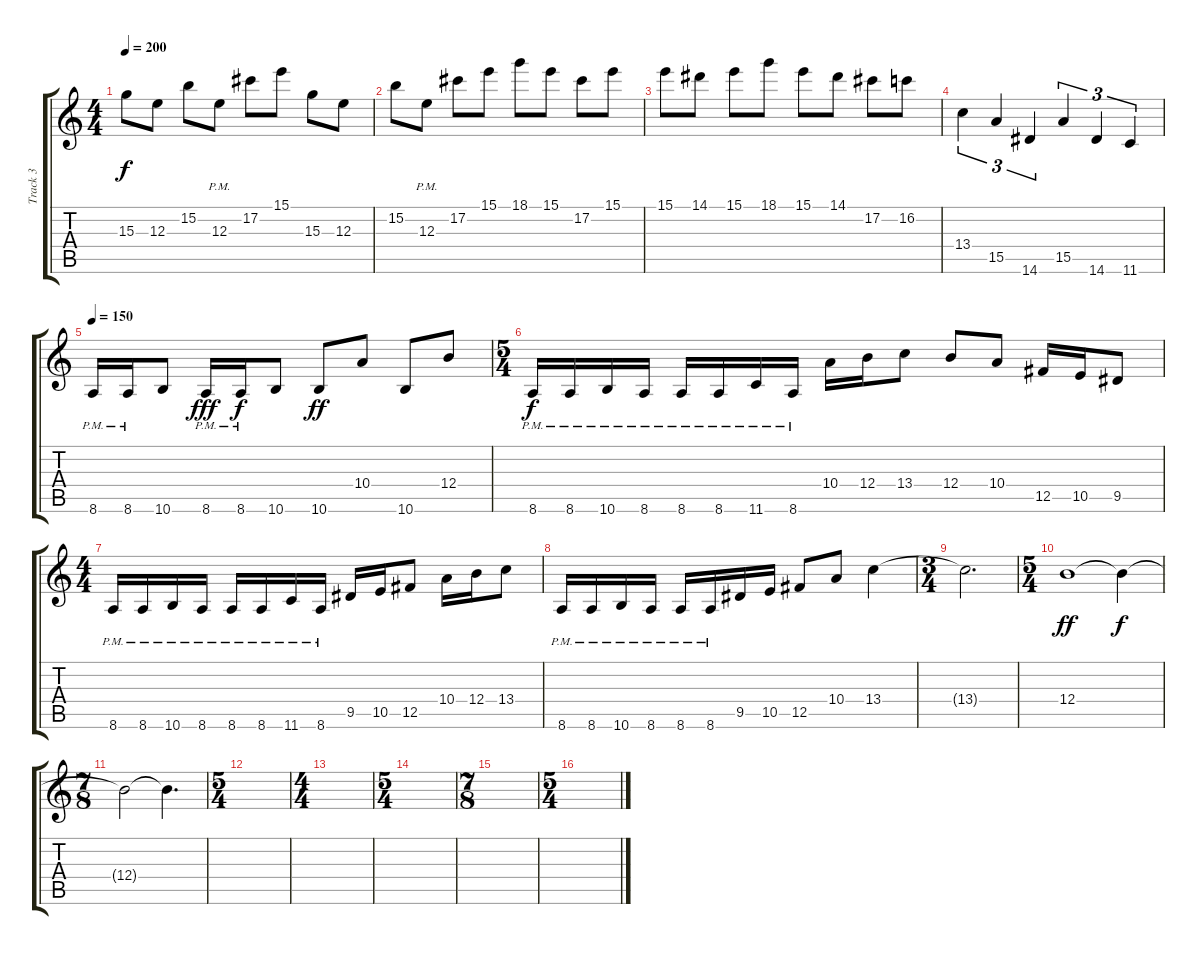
\track ("Track 3" "Track 3") {instrument distortionguitar}
\staff {score tabs}
\tuning (Db4 Ab3 E3 B2 Gb2 Db2) {hide}
\ts (4 4)
\tempo 200
\clef g2
\ks c
15.3.8{dy f} 12.3.8 15.2.8 12.3{pm}.8 17.2.8 15.1.8 15.3.8 12.3.8 |
15.2.8 12.3{pm}.8 17.2.8 15.1.8 18.1.8 15.1.8 17.2.8 15.1.8 |
15.1.8 14.1.8 15.1.8 18.1.8 15.1.8 14.1.8 17.2.8 16.2.8 |
13.4.4{tu (3 2)} 15.5.4{tu (3 2)} 14.6.4{tu (3 2)} 15.5.4{tu (3 2)} 14.6.4{tu (3 2)} 11.6.4{tu (3 2)} |
\tempo 150
8.6{pm}.16 8.6{pm}.16 10.6.8 8.6{pm}.16{dy fff} 8.6{pm}.16{dy f} 10.6.8 10.6.8{dy ff} 10.4.8 10.6.8 12.4.8 |
\ts (5 4)
8.6{pm}.16{dy f} 8.6{pm}.16 10.6{pm}.16 8.6{pm}.16 8.6{pm}.16 8.6{pm}.16 11.6{pm}.16 8.6{pm}.16 10.4.16 12.4.16 13.4.8 12.4.8 10.4.8 12.5.16 10.5.16 9.5.8 |
\ts (4 4)
8.6{pm}.16 8.6{pm}.16 10.6{pm}.16 8.6{pm}.16 8.6{pm}.16 8.6{pm}.16 11.6{pm}.16 8.6{pm}.16 9.5.16 10.5.16 12.5.8 10.4.16 12.4.16 13.4.8 |
8.6{pm}.16 8.6{pm}.16 10.6{pm}.16 8.6{pm}.16 8.6{pm}.16 8.6{pm}.16 9.5.16 10.5.16 12.5.8 10.4.8 13.4.4 |
\ts (3 4)
13.4{t}.2{d} |
\ts (5 4)
12.4.1{dy ff} 12.4{t}.4{dy f} |
\ts (7 8)
12.4{t}.2 12.4{t}.4{d} |
\ts (5 4)
|
\ts (4 4)
|
\ts (5 4)
|
\ts (7 8)
|
\ts (5 4)
